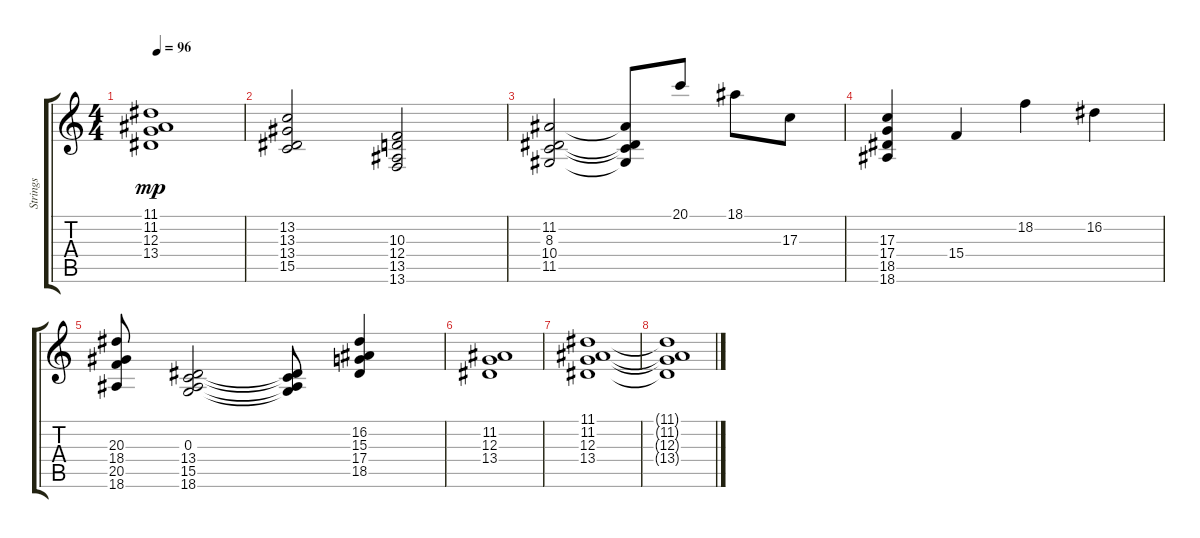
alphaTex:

\track ("Strings " "Strings ") {instrument stringensemble1}
\staff {score tabs}
\tuning (E4 B3 G3 D3 A2 E2) {hide}
\ts (4 4)
\tempo 96
\clef g2
\ks c
(11.1 11.2 12.3 13.4).1{dy mp} |
(13.2 13.3 13.4 15.5).2 (10.3 12.4 13.5 13.6).2 |
(11.2 8.3 10.4 11.5).2 (11.2{t} 8.3{t} 10.4{t} 11.5{t}).8 20.1.8 18.1.8 17.3.8 |
(17.3 17.4 18.5 18.6).4 15.4.4 18.2.4 16.2.4 |
(20.3 18.4 20.5 18.6).8 (0.3 13.4 15.5 18.6).2 (0.3{t} 13.4{t} 15.5{t} 18.6{t}).8 (16.2 15.3 17.4 18.5).4 |
(11.2 12.3 13.4).1 |
(11.1 11.2 12.3 13.4).1 |
(11.1{t} 11.2{t} 12.3{t} 13.4{t}).1
